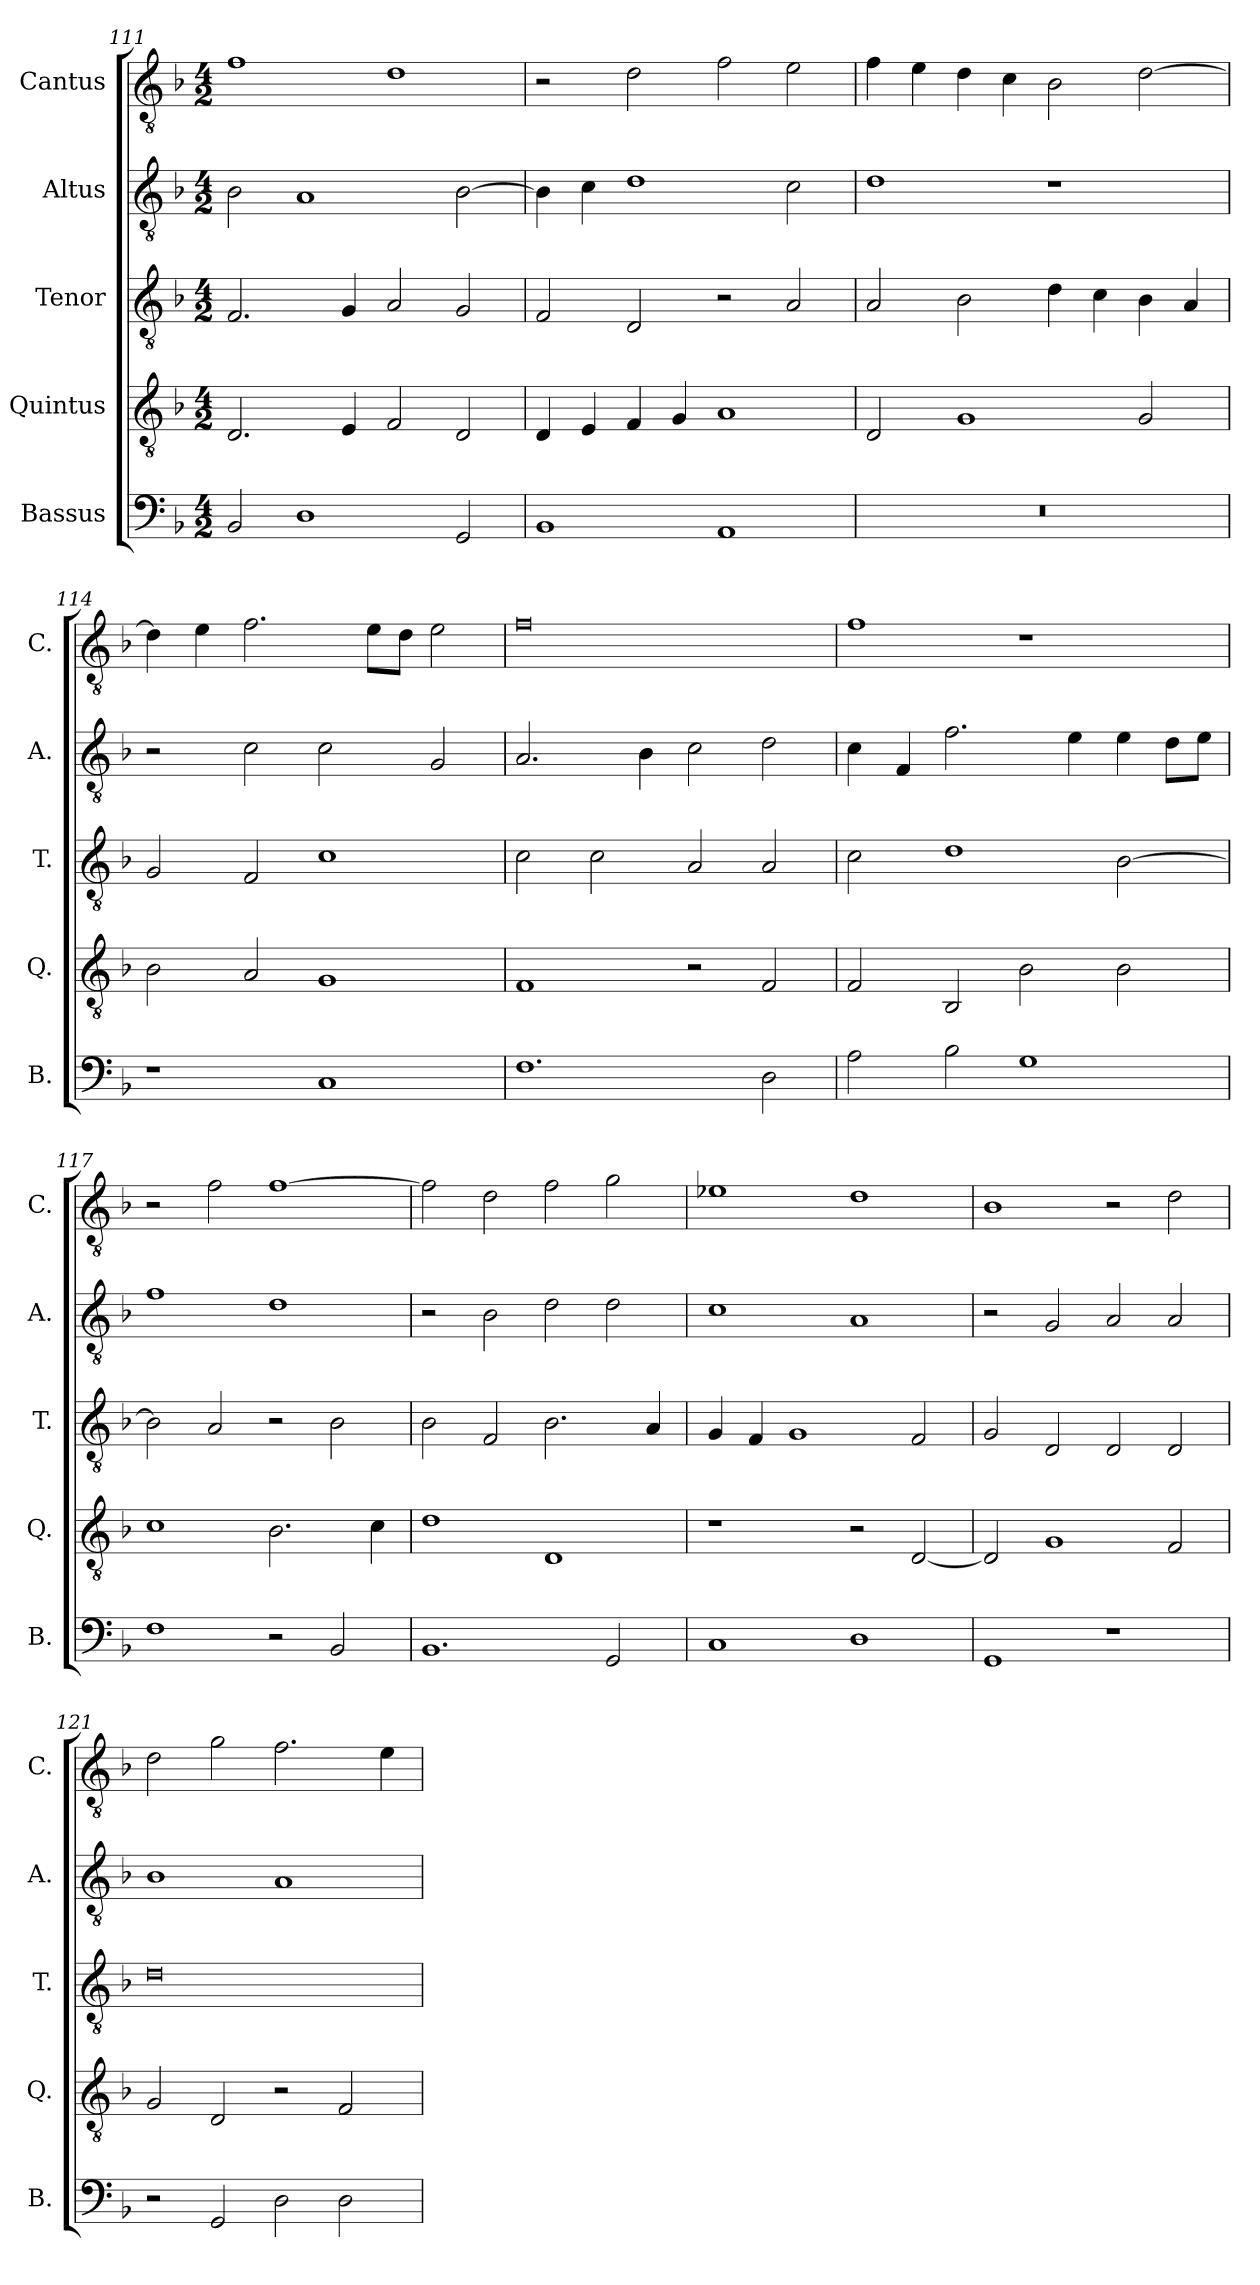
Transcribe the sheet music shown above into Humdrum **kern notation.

**kern	**kern	**kern	**kern	**kern
*part5	*part4	*part3	*part2	*part1
*staff5	*staff4	*staff3	*staff2	*staff1
*I"Bassus	*I"Quintus	*I"Tenor	*I"Altus	*I"Cantus
*I'B.	*I'Q.	*I'T.	*I'A.	*I'C.
!!LO:LB:g=z
*clefF4	*clefGv2	*clefGv2	*clefGv2	*clefGv2
*k[b-]	*k[b-]	*k[b-]	*k[b-]	*k[b-]
*M4/2	*M4/2	*M4/2	*M4/2	*M4/2
=111	=111	=111	=111	=111
2BB-/	2.D/	2.F/	2B-\	1f
1D	.	.	1A	.
.	4E/	4G/	.	.
.	2F/	2A/	.	1d
2GG/	2D/	2G/	[2B-\	.
=112	=112	=112	=112	=112
1BB-	4D/	2F/	4B-\]	2r
.	4E/	.	4c\	.
.	4F/	2D/	1d	2d\
.	4G/	.	.	.
1AA	1A	2r	.	2f\
.	.	2A/	2c\	2e\
=113	=113	=113	=113	=113
0r	2D/	2A/	1d	4f\
.	.	.	.	4e\
.	1G	2B-\	.	4d\
.	.	.	.	4c\
.	.	4d\	1r	2B-\
.	.	4c\	.	.
.	2G/	4B-\	.	[2d\
.	.	4A/	.	.
=114	=114	=114	=114	=114
1r	2B-\	2G/	2r	4d\]
.	.	.	.	4e\
.	2A/	2F/	2c\	2.f\
1C	1G	1c	2c\	.
.	.	.	.	8e\L
.	.	.	.	8d\J
.	.	.	2G/	2e\
=115	=115	=115	=115	=115
1.F	1F	2c\	2.A/	0f
.	.	2c\	.	.
.	.	.	4B-\	.
.	2r	2A/	2c\	.
2D\	2F/	2A/	2d\	.
=116	=116	=116	=116	=116
2A\	2F/	2c\	4c\	1f
.	.	.	4F/	.
2B-\	2BB-/	1d	2.f\	.
1G	2B-\	.	.	1r
.	.	.	4e\	.
.	2B-\	[2B-\	4e\	.
.	.	.	8d\L	.
.	.	.	8e\J	.
=117	=117	=117	=117	=117
1F	1c	2B-\]	1f	2r
.	.	2A/	.	2f\
2r	2.B-\	2r	1d	[1f
2BB-/	.	2B-\	.	.
.	4c\	.	.	.
!!LO:LB:g=z
=118	=118	=118	=118	=118
1.BB-	1d	2B-\	2r	2f\]
.	.	2F/	2B-\	2d\
.	1D	2.B-\	2d\	2f\
2GG/	.	.	2d\	2g\
.	.	4A/	.	.
=119	=119	=119	=119	=119
1C	1r	4G/	1c	1e-X
.	.	4F/	.	.
.	.	1G	.	.
1D	2r	.	1A	1d
.	[2D/	2F/	.	.
=120	=120	=120	=120	=120
1GG	2D/]	2G/	2r	1B-
.	1G	2D/	2G/	.
1r	.	2D/	2A/	2r
.	2F/	2D/	2A/	2d\
=121	=121	=121	=121	=121
2r	2G/	0d	1B-	2d\
2GG/	2D/	.	.	2g\
2D\	2r	.	1A	2.f\
2D\	2F/	.	.	.
.	.	.	.	4e\
=	=	=	=	=
*-	*-	*-	*-	*-
